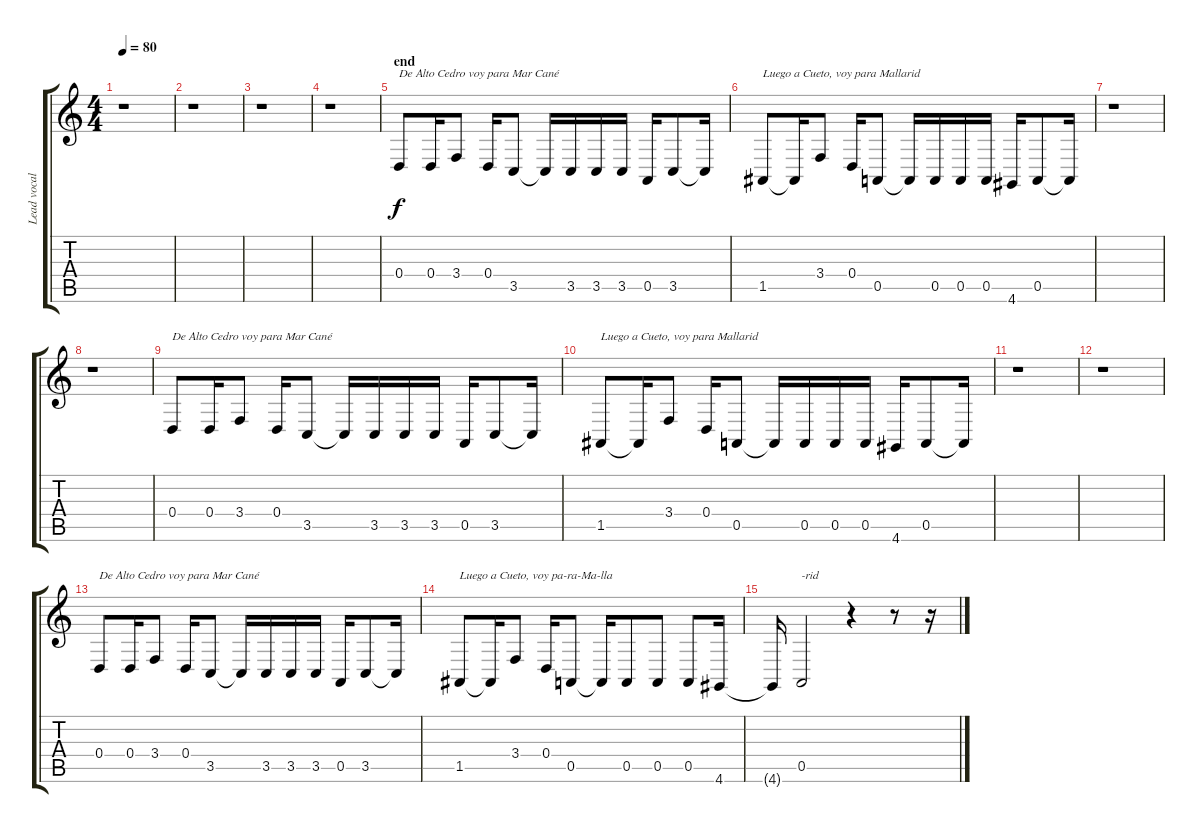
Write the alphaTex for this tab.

\track ("Lead vocal" "Lead vocal") {instrument clarinet}
\staff {score tabs}
\tuning (E4 B3 G3 D3 A2 E2) {hide}
\ts (4 4)
\tempo 80
\clef g2
\ks c
r.1{dy f} |
r.1 |
r.1 |
r.1 |
\section ("" "end")
0.4.8{txt "De Alto Cedro voy para Mar Cané"} 0.4.16 3.4.8 0.4.16 3.5.8 3.5{t}.16 3.5.16 3.5.16 3.5.16 0.5.16 3.5.8 3.5{t}.16 |
1.5.8{txt "Luego a Cueto, voy para Mallarid"} 1.5{t}.16 3.4.8 0.4.16 0.5.8 0.5{t}.16 0.5.16 0.5.16 0.5.16 4.6.16 0.5.8 0.5{t}.16 |
r.1 |
r.1 |
0.4.8{txt "De Alto Cedro voy para Mar Cané"} 0.4.16 3.4.8 0.4.16 3.5.8 3.5{t}.16 3.5.16 3.5.16 3.5.16 0.5.16 3.5.8 3.5{t}.16 |
1.5.8{txt "Luego a Cueto, voy para Mallarid"} 1.5{t}.16 3.4.8 0.4.16 0.5.8 0.5{t}.16 0.5.16 0.5.16 0.5.16 4.6.16 0.5.8 0.5{t}.16 |
r.1 |
r.1 |
0.4.8{txt "De Alto Cedro voy para Mar Cané"} 0.4.16 3.4.8 0.4.16 3.5.8 3.5{t}.16 3.5.16 3.5.16 3.5.16 0.5.16 3.5.8 3.5{t}.16 |
1.5.8{txt "Luego a Cueto, voy pa-ra-Ma-lla"} 1.5{t}.16 3.4.8 0.4.16 0.5.8 0.5{t}.16 0.5.8 0.5.8 0.5.8 4.6.16 |
4.6{t}.16 0.5.2{txt "-rid"} r.4 r.8 r.16
